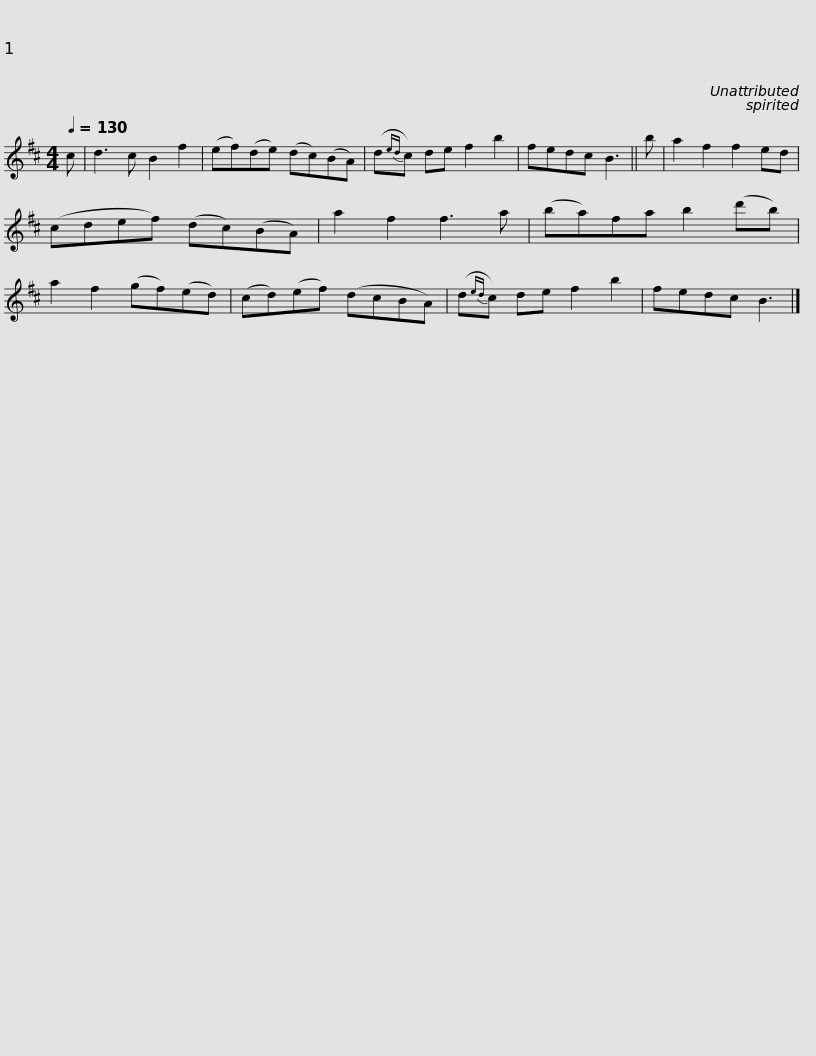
X:1
L:1/8
Q:1/4=130
M:4/4
I:linebreak $
K:D
V:1 treble
V:1
 c | d3 c B2 f2 | (ef)(de) (dc)(BA) | (d{ed}c) de f2 b2 | fedc B3 || %5
 b | a2 f2 f2 ed | (cdef) (dc)(BA) |$ a2 f2 f3 a | (ba)fa b2 (d'b) | %10
 a2 f2 (gf)(ed) | (cd)(ef) (dcBA) | (d{ed}c) de f2 b2 | fedc B3 |] %14
